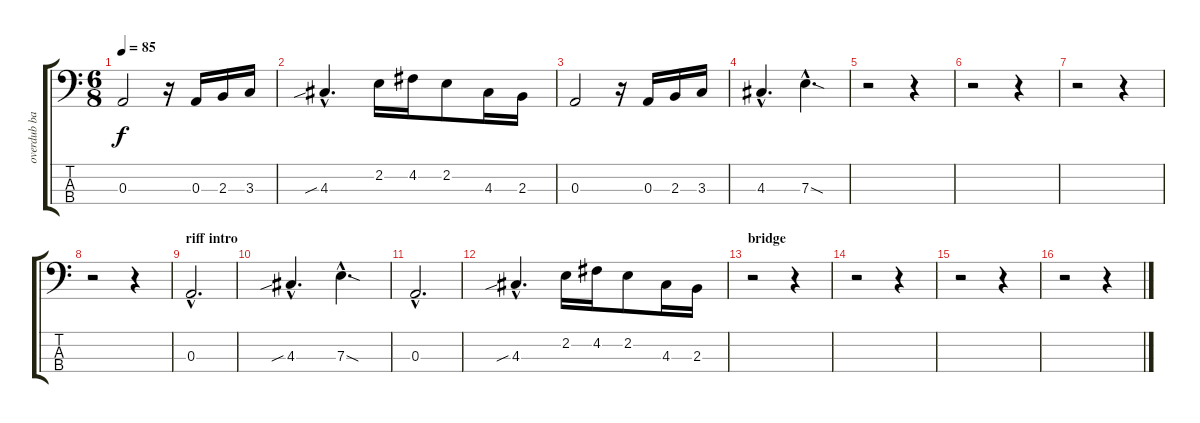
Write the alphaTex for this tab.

\track ("overdub bass" "overdub ba") {instrument acousticbass}
\staff {score tabs}
\tuning (G2 D2 A1 E1) {hide}
\ts (6 8)
\tempo 85
\clef f4
\ks c
0.3.2{dy f} r.16 0.3.16 2.3.16 3.3.16 |
4.3{sib hac}.4{d} 2.2.16 4.2.16 2.2.8 4.3.16 2.3.16 |
0.3.2 r.16 0.3.16 2.3.16 3.3.16 |
4.3{hac}.4{d} 7.3{sod hac}.4{d} |
r.2 r.4 |
r.2 r.4 |
r.2 r.4 |
r.2 r.4 |
\section ("" "riff intro")
0.3{hac}.2{d} |
4.3{sib hac}.4{d} 7.3{sod hac}.4{d} |
0.3{hac}.2{d} |
4.3{sib hac}.4{d} 2.2.16 4.2.16 2.2.8 4.3.16 2.3.16 |
\section ("" "bridge")
r.2 r.4 |
r.2 r.4 |
r.2 r.4 |
r.2 r.4
